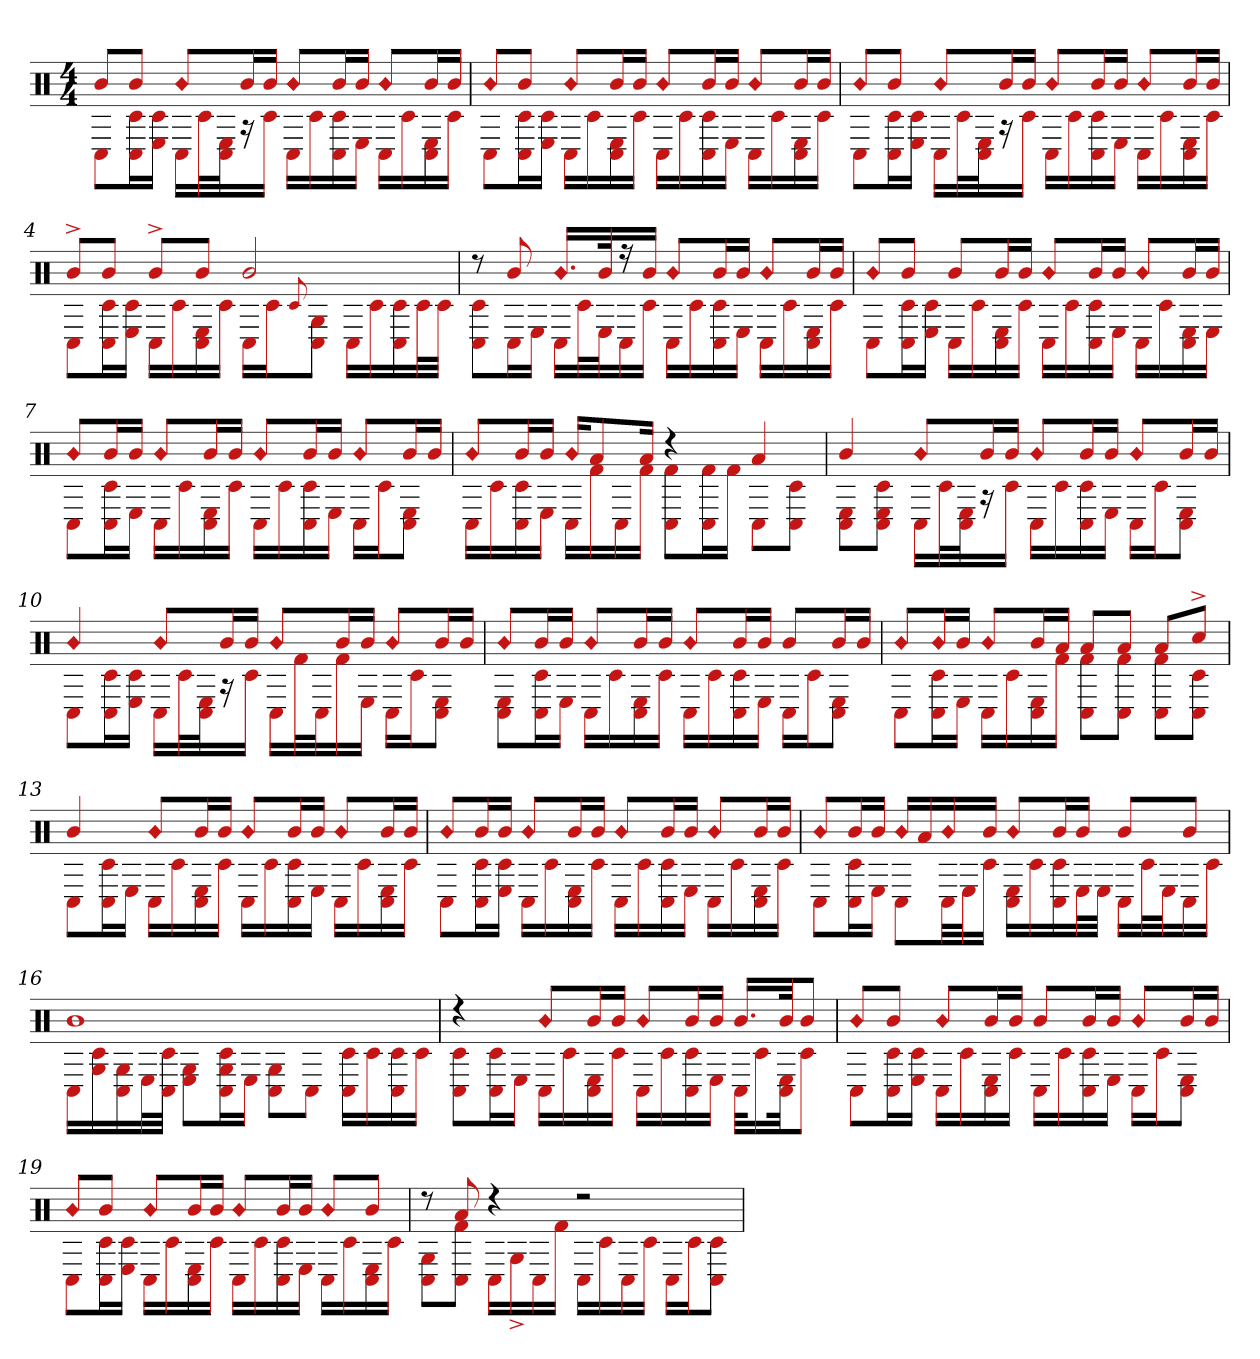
**kern
*part1
*staff1
*clefX
*k[]
*M4/4
=1
!LO:N:head=diamond
*^
8bL	8C#L
8bJ	16C# 16c#L
.	16E 16c#JJ
!LO:N:head=diamond	!
8bL	16C#LL
.	32c#L
.	32E 32C#J
16bL	16r
16bJJ	16c#JJ
!LO:N:head=diamond	!
8bL	16C#LL
.	16c#
16bL	16C# 16c#
16bJJ	16EJJ
!LO:N:head=diamond	!
8bL	16C#LL
.	16c#
16bL	16E 16C#
16bJJ	16c#JJ
=2	=2
!LO:N:head=diamond	!
8bL	8C#L
8bJ	16C# 16c#L
.	16c# 16EJJ
!LO:N:head=diamond	!
8bL	16C#LL
.	16c#
16bL	16E 16C#
16bJJ	16c#JJ
!LO:N:head=diamond	!
8bL	16C#LL
.	16c#
16bL	16C# 16c#
16bJJ	16EJJ
!LO:N:head=diamond	!
8bL	16C#LL
.	16c#
16bL	16E 16C#
16bJJ	16c#JJ
=3	=3
!LO:N:head=diamond	!
8bL	8C#L
8bJ	16C# 16c#L
.	16E 16c#JJ
!LO:N:head=diamond	!
8bL	16C#LL
.	32c#L
.	32E 32C#J
16bL	16r
16bJJ	16c#JJ
!LO:N:head=diamond	!
8bL	16C#LL
.	16c#
16bL	16C# 16c#
16bJJ	16EJJ
!LO:N:head=diamond	!
8bL	16C#LL
.	16c#
16bL	16E 16C#
16bJJ	16c#JJ
=4	=4
8b^L	8C#L
8bJ	16C# 16c#L
.	16E 16c#JJ
8b^L	16C#LL
.	16c#
8bJ	16E 16C#
.	16c#JJ
2b	16C#LL
.	16c#J
.	8qqc#
.	8C# 8GJ
.	16C#LL
.	16c#
.	16C# 16c#
.	32c#L
.	32c#JJJ
=5	=5
8r	8c# 8C#L
8b	16C#L
.	16EJJ
!LO:N:head=diamond	!
16.bLL	16C#LL
.	32c#L
32bk	32EJ
16r	16C#
16bJJ	16c#JJ
!LO:N:head=diamond	!
8bL	16C#LL
.	16c#
16bL	16c# 16C#
16bJJ	16EJJ
!LO:N:head=diamond	!
8bL	16C#LL
.	16c#
16bL	16E 16C#
16bJJ	16c#JJ
=6	=6
!LO:N:head=diamond	!
8bL	8C#L
8bJ	16C# 16c#L
.	16E 16c#JJ
8bL	16C#LL
.	16c#
16bL	16E 16C#
16bJJ	16c#JJ
!LO:N:head=diamond	!
8bL	16C#LL
.	16c#
16bL	16C# 16c#
16bJJ	16EJJ
!LO:N:head=diamond	!
8bL	16C#LL
.	16c#
16bL	16E 16C#
16bJJ	16EJJ
=7	=7
!LO:N:head=diamond	!
8bL	8C#L
16bL	16c# 16C#L
16bJJ	16EJJ
!LO:N:head=diamond	!
8bL	16C#LL
.	16c#
16bL	16C# 16E
16bJJ	16c#JJ
!LO:N:head=diamond	!
8bL	16C#LL
.	16c#
16bL	16C# 16c#
16bJJ	16EJJ
!LO:N:head=diamond	!
8bL	16C#LL
.	16c#J
16bL	8E 8C#J
16bJJ	.
=8	=8
!LO:N:head=diamond	!
8bL	16C#LL
.	16c#
16bL	16C# 16c#
16bJJ	16EJJ
!LO:N:head=diamond	!
16bKL	16C#LL
8a	16f#
.	16C#
16aJk	16f#JJ
4r	8C# 8f#L
.	16C# 16f#L
.	16f#JJ
4a	8C#L
.	8C# 8c#J
=9	=9
4b	8E 8C#L
.	8C# 8E 8c#J
!LO:N:head=diamond	!
8bL	16C#LL
.	32c#L
.	32E 32C#J
16bL	16r
16bJJ	16c#JJ
!LO:N:head=diamond	!
8bL	16C#LL
.	16c#
16bL	16C# 16c#
16bJJ	16EJJ
!LO:N:head=diamond	!
8bL	16C#LL
.	16c#J
16bL	8E 8C#J
16bJJ	.
=10	=10
!LO:N:head=diamond	!
4b	8C#L
.	16C# 16c#L
.	16c# 16EJJ
!LO:N:head=diamond	!
8bL	16C#LL
.	32c#L
.	32E 32C#J
16bL	16r
16bJJ	16c#JJ
!LO:N:head=diamond	!
8bL	16C#LL
.	32f#L
.	32C#J
16bL	16f#
16bJJ	16EJJ
!LO:N:head=diamond	!
8bL	16C#LL
.	16c#J
16bL	8C# 8EJ
16bJJ	.
=11	=11
!LO:N:head=diamond	!
8bL	8C# 8EL
16bL	16C# 16c#L
16bJJ	16EJJ
!LO:N:head=diamond	!
8bL	16C#LL
.	16c#
16bL	16E 16C#
16bJJ	16c#JJ
!LO:N:head=diamond	!
8bL	16C#LL
.	16c#
16bL	16C# 16c#
16bJJ	16EJJ
8bL	16C#LL
.	16c#J
16bL	8E 8C#J
16bJJ	.
=12	=12
!LO:N:head=diamond	!
8bL	8C#L
!LO:N:head=diamond	!
16bL	16C# 16c#L
16bJJ	16EJJ
!LO:N:head=diamond	!
8bL	16C#LL
.	16c#
16bL	16E 16C#
16aJJ	16f#JJ
8aL	8C# 8f#L
8aJ	8C# 8f#J
8aL	8C# 8f#L
8cc#^J	8C# 8c#J
=13	=13
4b	8C#L
.	16C# 16c#L
.	16EJJ
!LO:N:head=diamond	!
8bL	16C#LL
.	16c#
16bL	16E 16C#
16bJJ	16c#JJ
!LO:N:head=diamond	!
8bL	16C#LL
.	16c#
16bL	16C# 16c#
16bJJ	16EJJ
!LO:N:head=diamond	!
8bL	16C#LL
.	16c#
16bL	16E 16C#
16bJJ	16c#JJ
=14	=14
!LO:N:head=diamond	!
8bL	8C#L
16bL	16C# 16c#L
16bJJ	16E 16c#JJ
!LO:N:head=diamond	!
8bL	16C#LL
.	16c#
16bL	16C# 16E
16bJJ	16c#JJ
!LO:N:head=diamond	!
8bL	16C#LL
.	16c#
16bL	16C# 16c#
16bJJ	16EJJ
!LO:N:head=diamond	!
8bL	16C#LL
.	16c#
16bL	16E 16C#
16bJJ	16c#JJ
=15	=15
!LO:N:head=diamond	!
8bL	8C#L
16bL	16C# 16c#L
16bJJ	16EJJ
!LO:N:head=diamond	!
16bLL	8C#L
16a	.
!LO:N:head=diamond	!
16b	32C#LL
.	32EJ
16bJJ	16c#JJ
!LO:N:head=diamond	!
8bL	16C# 16ELL
.	16c#
16bL	16c# 16C#
16bJJ	32EL
.	32EJJJ
8bL	16C#LL
.	32c#L
.	32EJ
8bJ	16C#
.	16c#JJ
=16	=16
1b	16C#LL
.	16c# 16G
.	16C# 16G
.	32EL
.	32C# 32c#JJJ
.	8G 8EL
.	16C# 16c# 16GL
.	16EJJ
.	8C# 8GL
.	8C#J
.	16C# 16c#LL
.	16c#
.	16C# 16c#
.	16c#JJ
=17	=17
4r	8c# 8C#L
.	16C# 16c#L
.	16EJJ
!LO:N:head=diamond	!
8bL	16C#LL
.	16c#
16bL	16E 16C#
16bJJ	16c#JJ
!LO:N:head=diamond	!
8bL	16C#LL
.	16c#
16bL	16C# 16c#
16bJJ	16EJJ
16.bLL	32C#KLL
.	16c#
32bJk	32E 32C#Jk
8bJ	8c#J
=18	=18
!LO:N:head=diamond	!
8bL	8C#L
8bJ	16C# 16c#L
.	16c# 16EJJ
!LO:N:head=diamond	!
8bL	16C#LL
.	16c#
16bL	16C# 16E
16bJJ	16c#JJ
8bL	16C#LL
.	16c#
16bL	16C# 16c#
16bJJ	16EJJ
!LO:N:head=diamond	!
8bL	16C#LL
.	16c#J
16bL	8E 8C#J
16bJJ	.
=19	=19
!LO:N:head=diamond	!
8bL	8C#L
8bJ	16C# 16c#L
.	16c# 16EJJ
!LO:N:head=diamond	!
8bL	16C#LL
.	16c#
16bL	16C# 16E
16bJJ	16c#JJ
!LO:N:head=diamond	!
8bL	16C#LL
.	16c#
16bL	16C# 16c#
16bJJ	16EJJ
!LO:N:head=diamond	!
8bL	16C#LL
.	16c#
8bJ	16E 16C#
.	16c#JJ
=20	=20
8r	8C# 8GL
8a	8C# 8f#J
4r	16C#LL
.	16G^
.	16C#
.	16f#JJ
2r	16C#LL
.	16c#
.	16C#
.	16c#JJ
.	16C#LL
.	16c#J
.	8c# 8C#J
*v	*v
=
*-
